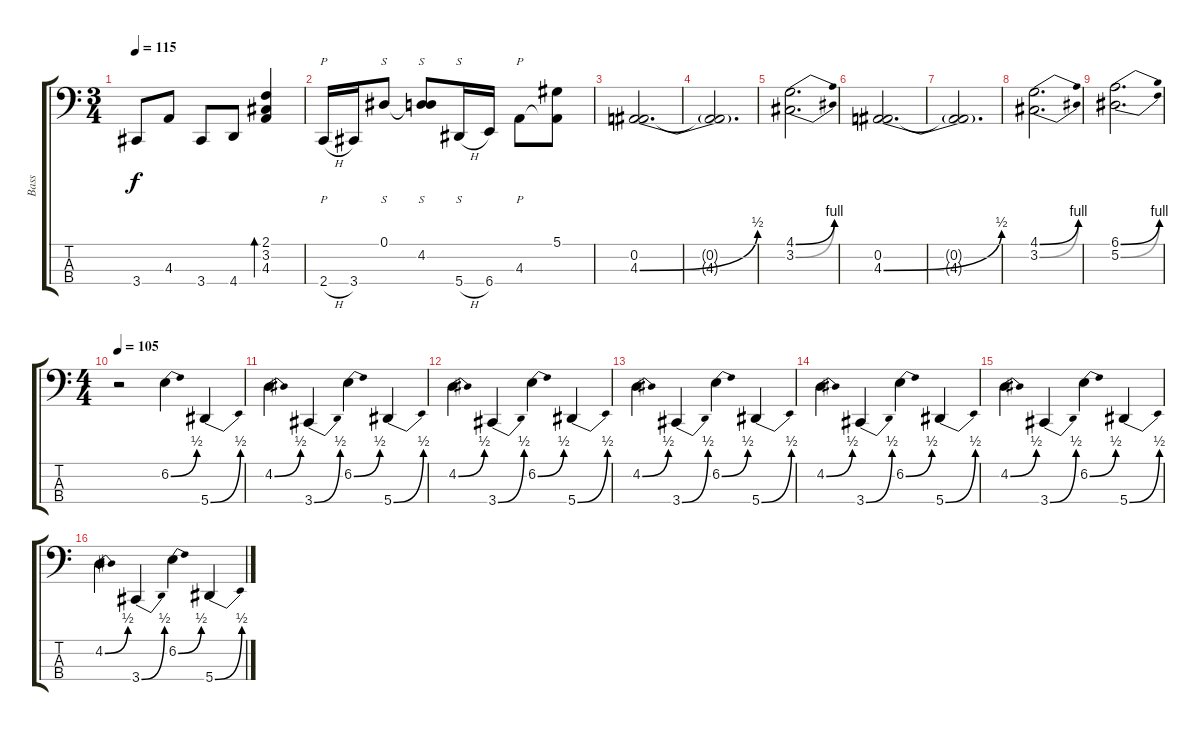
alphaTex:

\track ("Bass" "Bass") {instrument electricbassfinger}
\staff {score tabs}
\tuning (Eb2 Bb1 F1 Bb0) {hide}
\ts (3 4)
\tempo 115
\clef f4
\ks c
3.4.8{dy f} 4.3.8 3.4.8 4.4.8 (2.1 3.2 4.3).4{bd 60} |
2.4{h}.16{p instrument slapbass1} 3.4.16 0.1.8{s} (0.1{t} 4.2).8{s} 5.4{h}.16{s} 6.4.16 4.3.8{p} (5.1 4.3{t}).8 |
(0.2 4.3{be (bend 0 0 60 2)}).2{d volume 16 instrument electricbassfinger} |
(0.2{t} 4.3{t}).2{d} |
(4.1{be (bend 0 0 60 4)} 3.2{be (bend 0 0 60 4)}).2{d} |
(0.2 4.3{be (bend 0 0 60 2)}).2{d} |
(0.2{t} 4.3{t}).2{d} |
(4.1{be (bend 0 0 60 4)} 3.2{be (bend 0 0 60 4)}).2{d} |
(6.1{be (bend 0 0 60 4)} 5.2{be (bend 0 0 60 4)}).2{d} |
\ts (4 4)
\tempo 105
r.2 6.2{be (bend 0 0 60 2)}.4 5.4{be (bend 0 0 60 2)}.4 |
4.2{be (bend 0 0 60 2)}.4 3.4{be (bend 0 0 60 2)}.4 6.2{be (bend 0 0 60 2)}.4 5.4{be (bend 0 0 60 2)}.4 |
4.2{be (bend 0 0 60 2)}.4 3.4{be (bend 0 0 60 2)}.4 6.2{be (bend 0 0 60 2)}.4 5.4{be (bend 0 0 60 2)}.4 |
4.2{be (bend 0 0 60 2)}.4 3.4{be (bend 0 0 60 2)}.4 6.2{be (bend 0 0 60 2)}.4 5.4{be (bend 0 0 60 2)}.4 |
4.2{be (bend 0 0 60 2)}.4 3.4{be (bend 0 0 60 2)}.4 6.2{be (bend 0 0 60 2)}.4 5.4{be (bend 0 0 60 2)}.4 |
4.2{be (bend 0 0 60 2)}.4 3.4{be (bend 0 0 60 2)}.4 6.2{be (bend 0 0 60 2)}.4 5.4{be (bend 0 0 60 2)}.4 |
4.2{be (bend 0 0 60 2)}.4 3.4{be (bend 0 0 60 2)}.4 6.2{be (bend 0 0 60 2)}.4 5.4{be (bend 0 0 60 2)}.4
